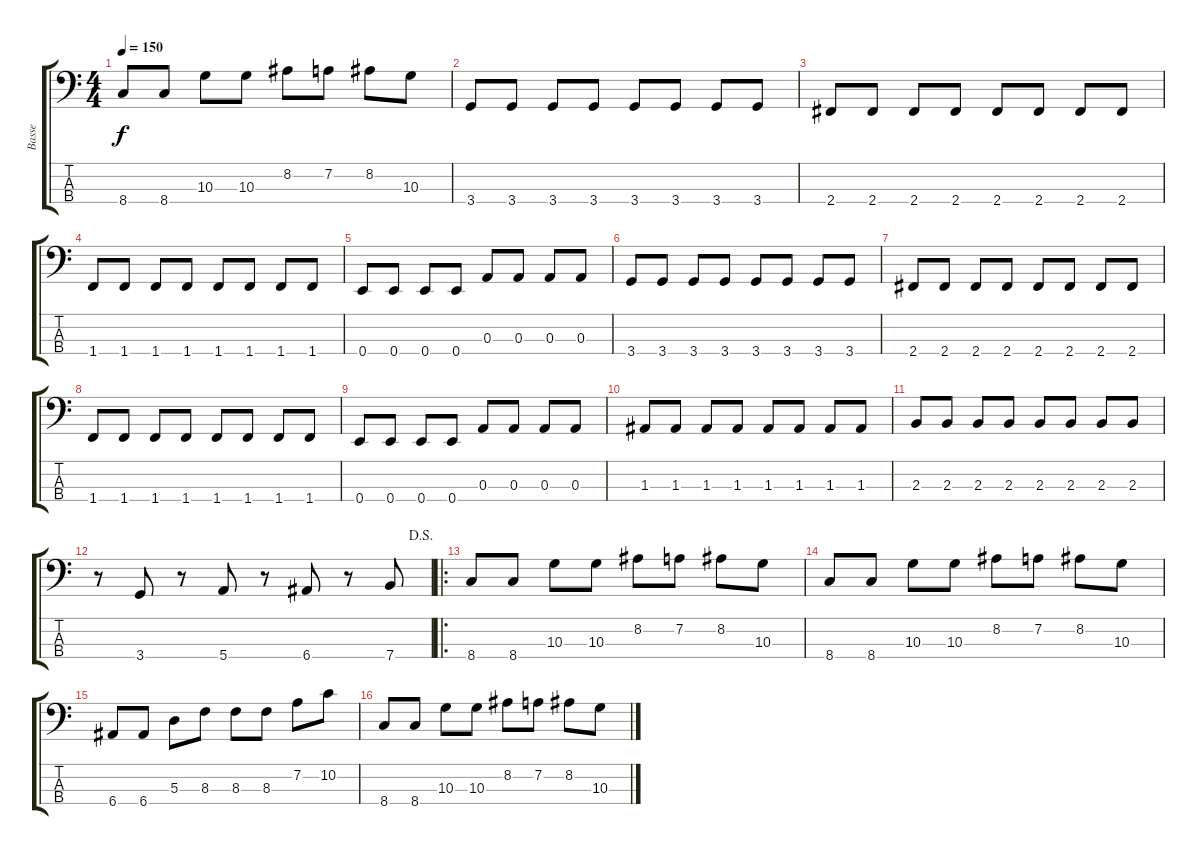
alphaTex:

\track ("Basse" "Basse") {instrument electricbassfinger}
\staff {score tabs}
\tuning (G2 D2 A1 E1) {hide}
\ts (4 4)
\tempo 150
\clef f4
\ks c
8.4.8{dy f} 8.4.8 10.3.8 10.3.8 8.2.8 7.2.8 8.2.8 10.3.8 |
3.4.8 3.4.8 3.4.8 3.4.8 3.4.8 3.4.8 3.4.8 3.4.8 |
2.4.8 2.4.8 2.4.8 2.4.8 2.4.8 2.4.8 2.4.8 2.4.8 |
1.4.8 1.4.8 1.4.8 1.4.8 1.4.8 1.4.8 1.4.8 1.4.8 |
0.4.8 0.4.8 0.4.8 0.4.8 0.3.8 0.3.8 0.3.8 0.3.8 |
3.4.8 3.4.8 3.4.8 3.4.8 3.4.8 3.4.8 3.4.8 3.4.8 |
2.4.8 2.4.8 2.4.8 2.4.8 2.4.8 2.4.8 2.4.8 2.4.8 |
1.4.8 1.4.8 1.4.8 1.4.8 1.4.8 1.4.8 1.4.8 1.4.8 |
0.4.8 0.4.8 0.4.8 0.4.8 0.3.8 0.3.8 0.3.8 0.3.8 |
1.3.8 1.3.8 1.3.8 1.3.8 1.3.8 1.3.8 1.3.8 1.3.8 |
2.3.8 2.3.8 2.3.8 2.3.8 2.3.8 2.3.8 2.3.8 2.3.8 |
\jump dalsegno
r.8 3.4.8 r.8 5.4.8 r.8 6.4.8 r.8 7.4.8 |
\ro
8.4.8 8.4.8 10.3.8 10.3.8 8.2.8 7.2.8 8.2.8 10.3.8 |
8.4.8 8.4.8 10.3.8 10.3.8 8.2.8 7.2.8 8.2.8 10.3.8 |
6.4.8 6.4.8 5.3.8 8.3.8 8.3.8 8.3.8 7.2.8 10.2.8 |
8.4.8 8.4.8 10.3.8 10.3.8 8.2.8 7.2.8 8.2.8 10.3.8
